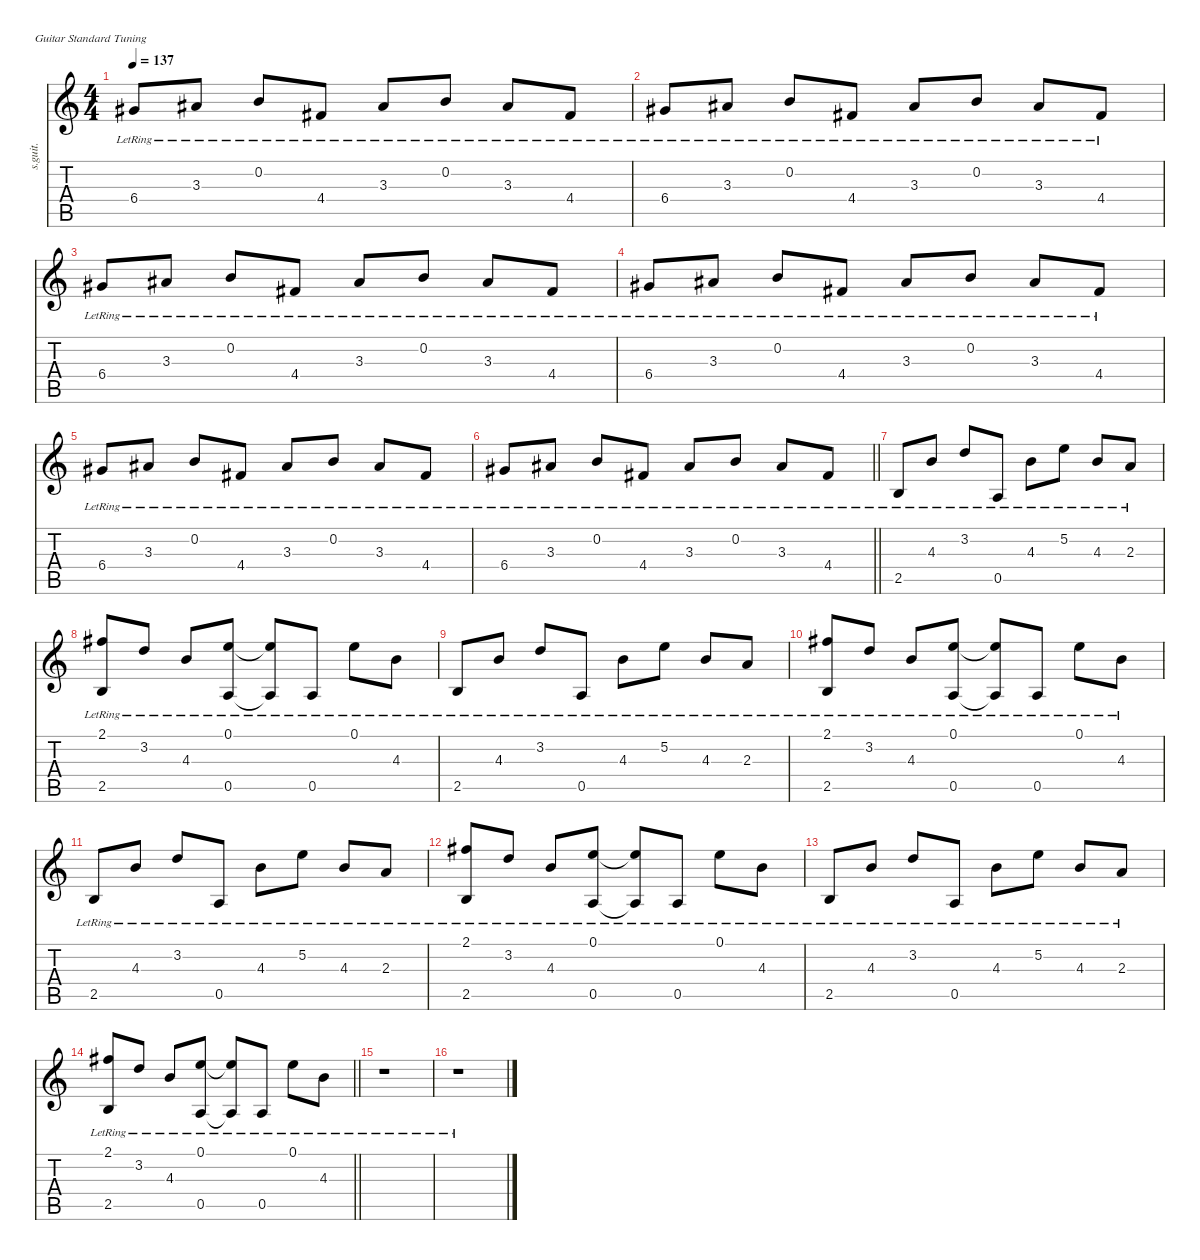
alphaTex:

\defaultSystemsLayout 4
\hideDynamics
\bracketExtendMode nobrackets
\otherSystemsTrackNameOrientation horizontal
\track ("Mikael Akerfeldt (Acoustic and Solo)" "s.guit.") {instrument acousticguitarsteel}
\staff {score tabs}
\tuning (E4 B3 G3 D3 A2 E2)
\ts (4 4)
\tempo 137
\clef g2
\ks c
6.4{lr acc #}.8{dy f beam Up} 3.3{lr acc #}.8{beam Up} 0.2{lr}.8{beam Up} 4.4{lr acc #}.8{beam Up} 3.3{lr acc #}.8{beam Up} 0.2{lr}.8{beam Up} 3.3{lr acc #}.8{beam Up} 4.4{lr acc #}.8{beam Up} |
6.4{lr acc #}.8{beam Up} 3.3{lr acc #}.8{beam Up} 0.2{lr}.8{beam Up} 4.4{lr acc #}.8{beam Up} 3.3{lr acc #}.8{beam Up} 0.2{lr}.8{beam Up} 3.3{lr acc #}.8{beam Up} 4.4{lr acc #}.8{beam Up} |
6.4{lr acc #}.8{beam Up} 3.3{lr acc #}.8{beam Up} 0.2{lr}.8{beam Up} 4.4{lr acc #}.8{beam Up} 3.3{lr acc #}.8{beam Up} 0.2{lr}.8{beam Up} 3.3{lr acc #}.8{beam Up} 4.4{lr acc #}.8{beam Up} |
6.4{lr acc #}.8{beam Up} 3.3{lr acc #}.8{beam Up} 0.2{lr}.8{beam Up} 4.4{lr acc #}.8{beam Up} 3.3{lr acc #}.8{beam Up} 0.2{lr}.8{beam Up} 3.3{lr acc #}.8{beam Up} 4.4{lr acc #}.8{beam Up} |
6.4{lr acc #}.8{beam Up} 3.3{lr acc #}.8{beam Up} 0.2{lr}.8{beam Up} 4.4{lr acc #}.8{beam Up} 3.3{lr acc #}.8{beam Up} 0.2{lr}.8{beam Up} 3.3{lr acc #}.8{beam Up} 4.4{lr acc #}.8{beam Up} |
\barLineRight lightlight
6.4{lr acc #}.8{beam Up} 3.3{lr acc #}.8{beam Up} 0.2{lr}.8{beam Up} 4.4{lr acc #}.8{beam Up} 3.3{lr acc #}.8{beam Up} 0.2{lr}.8{beam Up} 3.3{lr acc #}.8{beam Up} 4.4{lr acc #}.8{beam Up} |
\section ("" "")
2.5{lr}.8{beam Up} 4.3{lr}.8{beam Up} 3.2{lr}.8{beam Up} 0.5{lr}.8{beam Up} 4.3{lr}.8{beam Down} 5.2{lr}.8{beam Down} 4.3{lr}.8{beam Up} 2.3{lr}.8{beam Up} |
(2.1{lr acc #} 2.5{lr}).8{beam Up} 3.2{lr}.8{beam Up} 4.3{lr}.8{beam Up} (0.1{lr} 0.5).8{beam Up} (0.1{lr t} 0.5{t}).8{beam Up} 0.5{lr}.8{beam Up} 0.1{lr}.8{beam Down} 4.3{lr}.8{beam Down} |
2.5{lr}.8{beam Up} 4.3{lr}.8{beam Up} 3.2{lr}.8{beam Up} 0.5{lr}.8{beam Up} 4.3{lr}.8{beam Down} 5.2{lr}.8{beam Down} 4.3{lr}.8{beam Up} 2.3{lr}.8{beam Up} |
(2.1{lr acc #} 2.5{lr}).8{beam Up} 3.2{lr}.8{beam Up} 4.3{lr}.8{beam Up} (0.1{lr} 0.5).8{beam Up} (0.1{lr t} 0.5{t}).8{beam Up} 0.5{lr}.8{beam Up} 0.1{lr}.8{beam Down} 4.3{lr}.8{beam Down} |
2.5{lr}.8{beam Up} 4.3{lr}.8{beam Up} 3.2{lr}.8{beam Up} 0.5{lr}.8{beam Up} 4.3{lr}.8{beam Down} 5.2{lr}.8{beam Down} 4.3{lr}.8{beam Up} 2.3{lr}.8{beam Up} |
(2.1{lr acc #} 2.5{lr}).8{beam Up} 3.2{lr}.8{beam Up} 4.3{lr}.8{beam Up} (0.1{lr} 0.5).8{beam Up} (0.1{lr t} 0.5{t}).8{beam Up} 0.5{lr}.8{beam Up} 0.1{lr}.8{beam Down} 4.3{lr}.8{beam Down} |
2.5{lr}.8{beam Up} 4.3{lr}.8{beam Up} 3.2{lr}.8{beam Up} 0.5{lr}.8{beam Up} 4.3{lr}.8{beam Down} 5.2{lr}.8{beam Down} 4.3{lr}.8{beam Up} 2.3{lr}.8{beam Up} |
\barLineRight lightlight
(2.1{lr acc #} 2.5{lr}).8{beam Up} 3.2{lr}.8{beam Up} 4.3{lr}.8{beam Up} (0.1{lr} 0.5).8{beam Up} (0.1{lr t} 0.5{t}).8{beam Up} 0.5{lr}.8{beam Up} 0.1{lr}.8{beam Down} 4.3{lr}.8{beam Down} |
\section ("" "")
r.1{beam Down} |
r.1{beam Down}
